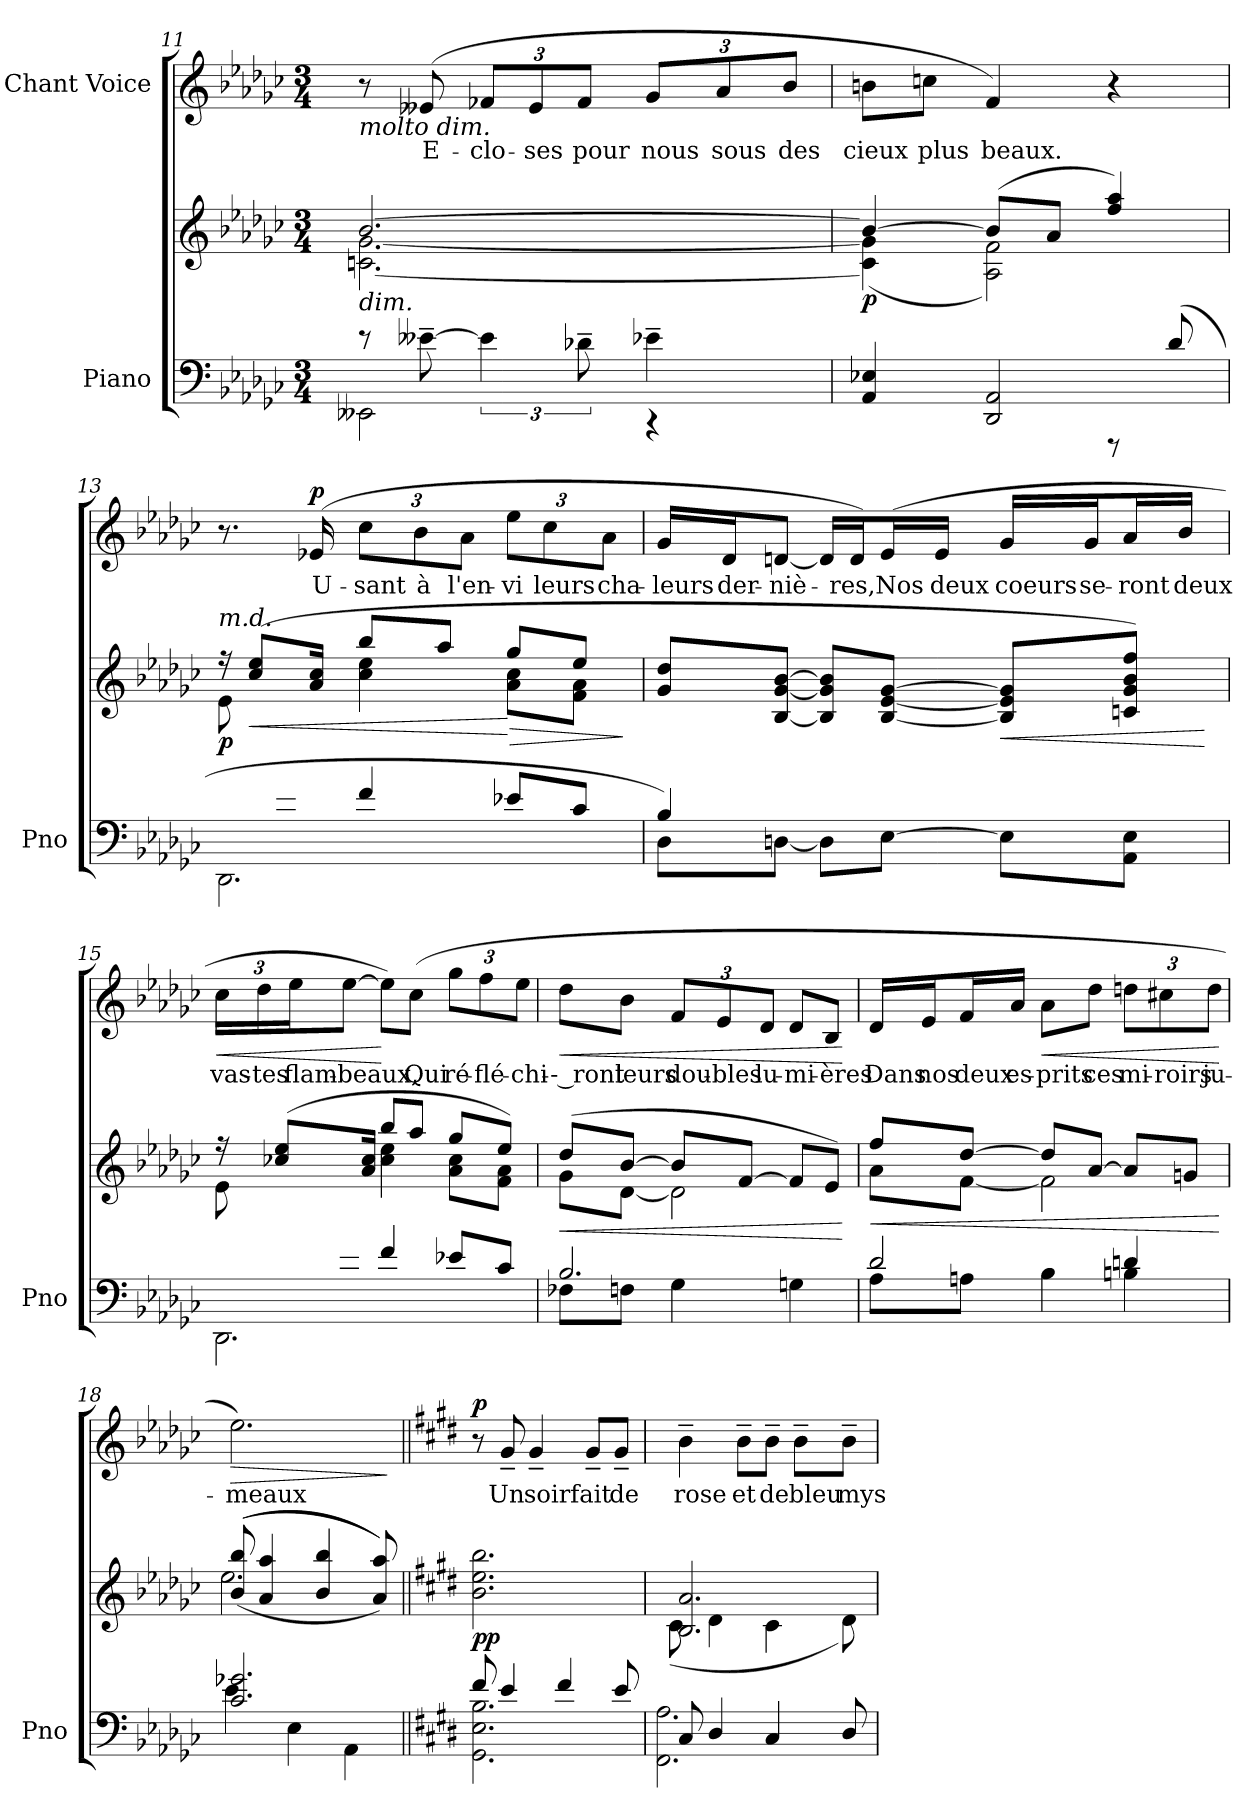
**kern	**kern	**dynam	**kern	**text	**dynam
*part2	*part2	*part2	*part1	*part1	*part1
*staff3	*staff2	*staff2/3	*staff1	*staff1	*staff1
*I"Piano	*	*	*I"Chant Voice	*	*
*I'Pno	*	*	*	*	*
*clefF4	*clefG2	*	*clefG2	*	*
*k[b-e-a-d-g-c-]	*k[b-e-a-d-g-c-]	*	*k[b-e-a-d-g-c-]	*	*
*M3/4	*M3/4	*	*M3/4	*	*
=11	=11	=11	=11	=11	=11
*^	*^	*	*	*	*
!	!	!	!	!	!LO:TX:b:i:t=molto dim.	!	!
!	!	!LO:TX:b:i:t=dim.	!	!	!	!	!
8r	2EE--X\	[2.b-/	[2.cn\ [2.g-\	.	8r	.	.
[8e--X~>\	.	.	.	.	(8e--X/	E-	.
6e--\]	.	.	.	.	12f-X/L	-clo-	.
.	.	.	.	.	12e--/	-ses	.
12d-X~>\	.	.	.	.	12f-/J	pour	.
4e-X~>\	4r	.	.	.	12g-/L	nous	.
.	.	.	.	.	12a-/	sous	.
.	.	.	.	.	12b-/J	des	.
=12	=12	=12	=12	=12	=12	=12	=12
!	!	!	!	!LO:DY:b	!	!	!
4AA-/ 4E-X/	2ryy	4b-/_	(4cn\] 4g-\]	p	8bn\L	cieux	.
.	.	.	.	.	8ccn\J	plus	.
2DD-/ 2AA-/	.	(8b-/L]	2A-\ 2f\)	.	4f/)	beaux.	.
.	.	8a-/J	.	.	.	.	.
.	8r	4ff/ 4aa-/)	.	.	4r	.	.
.	(8d-/	.	.	.	.	.	.
=13	=13	=13	=13	=13	=13	=13	=13
*	*	*	*^	*	*	*	*
!	!	!LO:TX:i:t=m.d.	!	!	!	!	!	!
!	!	!	!	!	!LO:DY:b	!	!	!
8ryy	2.DD-\	16r	4ryy	(8e-\L)	p	8.r	.	.
!	!	!	!	!	!LO:HP:b	!	!	!
.	.	(8cc-/ 8ee-/L	.	.	<	.	.	.
8en/J	.	.	.	2ryy	.	.	.	.
!	!	!	!	!	!	!	!	!LO:DY:b
.	.	16a-/ 16cc-/Jk	.	.	.	(16e-X/	U-	p
4f/	.	8bb-/L	4cc-\ 4ee-\	.	.	12cc-\L	-sant	.
.	.	.	.	.	.	12b-\	à	.
.	.	8aa-/J	.	.	.	.	.	.
.	.	.	.	.	.	12a-\J	l'en-	.
!	!	!	!	!	!LO:HP:n=1:b	!	!	!
8e-X/L	.	8gg-/L	8a-\ 8cc-\L	.	[ >	12ee-\L	-vi	.
.	.	.	.	.	.	12cc-\	leurs	.
8c-/J	.	8ee-/J	8f\ 8a-\J	8ryy	.	.	.	.
.	.	.	.	.	.	12a-\J	cha-	.
*v	*v	*	*	*	*	*	*	*
*	*v	*v	*v	*	*	*	*
.	.	]	.	.	.
=14	=14	=14	=14	=14	=14
*^	*	*	*	*	*
4B-/)	8D-\L	8g-/ 8dd-/L	.	16g-/LL	- leurs	.
.	.	.	.	16d-/J	der-	.
.	[8Dn\J	[8B-/ [8g-/ [8b-/J	.	[8dn/J	-niè-	.
4ryy	8D\L]	8B-/] 8g-/] 8b-/]L	.	16d/LL]	.	.
.	.	.	.	16d/J)	-res,	.
.	[8E-\J	[8B-/ [8e-/ [8g-/J	.	(16e-/L	Nos	.
.	.	.	.	16e-/JJ	deux	.
!	!	!	!LO:HP:b	!	!	!
4ryy	8E-\L]	8B-/] 8e-/] 8g-/]L	<	16g-/LL	coeurs	.
.	.	.	.	16g-/J	se-	.
.	8AA-\ 8E-\J	8cn/ 8g-/ 8b-/ 8ff/J)	.	16a-/L	-ront	.
.	.	.	.	16b-/JJ	deux	.
*v	*v	*	*	*	*	*
.	.	[	.	.	.
=15	=15	=15	=15	=15	=15
*^	*^	*	*	*	*
*	*	*	*^	*	*	*	*
!	!	!	!	!	!	!	!	!LO:HP:b
8ryy	2.DD-\	16r	4ryy	(8e-\L	.	24cc-\LL	vas-	<
.	.	.	.	.	.	24dd-\	-tes	.
.	.	(8cc-X/ 8ee-/L	.	.	.	.	.	.
.	.	.	.	.	.	24ee-\J	flam-	.
8en/J	.	.	.	2ryy	.	[8ee-\J	-beaux,	.
.	.	16a-/ 16cc-/Jk	.	.	.	.	.	.
4f/	.	8bb-/L	4cc-\ 4ee-\	.	.	8ee-\L])	.	[
.	.	8aa-/J	.	.	.	(8cc-\J	Qui	.
8e-X/L	.	8gg-/L	8a-\ 8cc-\L	.	.	12gg-\L	ré-	.
.	.	.	.	.	.	12ff\	-flé-	.
8c-/J)	.	8ee-/J)	8f\ 8a-\J	8ryy	.	.	.	.
.	.	.	.	.	.	12ee-\J	-chi-	.
*	*	*v	*v	*v	*	*	*	*
=16	=16	=16	=16	=16	=16	=16
!	!	!	!LO:HP:b	!	!	!LO:HP:b
*	*	*^	*	*	*	*
2.B-/	8F-X\L	(8dd-/L	8g-\L	<	8dd-\L	-- ront	<
.	8Fn\J	[8b-/J	[8d-\J	.	8b-\J	leurs	.
.	4G-\	8b-/L]	2d-\]	.	12f/L	dou-	.
.	.	.	.	.	12e-/	-bles	.
.	.	[8f/J	.	.	.	.	.
.	.	.	.	.	12d-/J	lu-	.
.	4Gn\	8f/L]	.	.	8d-/L	-mi-	.
.	.	8e-/J)	.	.	8B-/J	-ères	.
*v	*v	*	*	*	*	*	*
*	*v	*v	*	*	*	*
.	.	[	.	.	[
=17	=17	=17	=17	=17	=17
*^	*	*	*	*	*
!	!	!	!LO:HP:b	!	!	!
*	*	*^	*	*	*	*
2d-/	8A-\L	(8ff/L	8a-\L	<	16d-/LL	Dans	.
.	.	.	.	.	16e-/J	nos	.
.	8An\J	[8dd-/J	[8f\J	.	16f/L	deux	.
.	.	.	.	.	16a-/JJ	es-	.
!	!	!	!	!	!	!	!LO:HP:b
.	4B-\	8dd-/L]	2f\]	.	8a-\L	-prits	<
.	.	[8a-/J	.	.	8dd-\J	ces	.
4dn/	4Bn\	8a-/L]	.	.	12ddn\L	mi-	.
.	.	.	.	.	12cc#X\	-roirs	.
.	.	8gn/J	.	.	.	.	.
.	.	.	.	.	12dd\J	ju-	.
*v	*v	*	*	*	*	*	*
*	*v	*v	*	*	*	*
.	.	[	.	.	[
=18	=18	=18	=18	=18	=18
*^	*^	*	*	*	*
!	!	!	!	!	!	!	!LO:HP:b
2.c-/ 2.g-X/)	4e-\	(((8b-/ 8bb-/	2.ee-\	.	2.ee-\)	-meaux	>
.	.	4a-/ 4aa-/	.	.	.	.	.
.	4E-\	.	.	.	.	.	.
.	.	4b-/ 4bb-/	.	.	.	.	.
.	4AA-\	.	.	.	.	.	.
.	.	8a-/ 8aa-/)))	.	.	.	.	.
*v	*v	*	*	*	*	*	*
*	*v	*v	*	*	*	*
.	.	.	.	.	]
=19||	=19||	=19||	=19||	=19||	=19||
*k[f#c#g#d#]	*k[f#c#g#d#]	*	*k[f#c#g#d#]	*	*
*^	*	*	*	*	*
!	!	!	!LO:DY:b	!	!	!LO:DY:b
8f#/	2.GG#\ 2.E\ 2.B\	2.b\ 2.ee\ 2.bb\	pp	8r	.	p
4e/	.	.	.	8g#~>/	Un	.
.	.	.	.	4g#~>/	soir	.
4f#/	.	.	.	.	.	.
.	.	.	.	8g#~>/L	fait	.
8e/	.	.	.	8g#~>/J	de	.
=20	=20	=20	=20	=20	=20	=20
*	*	*^	*	*	*	*
8C#/	2.FF#\ 2.A\	2.B/ 2.a/	(8c#\	.	4b~\	rose	.
4D#/	.	.	4d#\	.	.	.	.
.	.	.	.	.	8b~\L	et	.
4C#/	.	.	4c#\	.	8b~\J	de	.
.	.	.	.	.	8b~\L	bleu	.
8D#/	.	.	8d#\)	.	8b~\J	mys-	.
*v	*v	*	*	*	*	*	*
*	*v	*v	*	*	*	*
=	=	=	=	=	=
*-	*-	*-	*-	*-	*-
